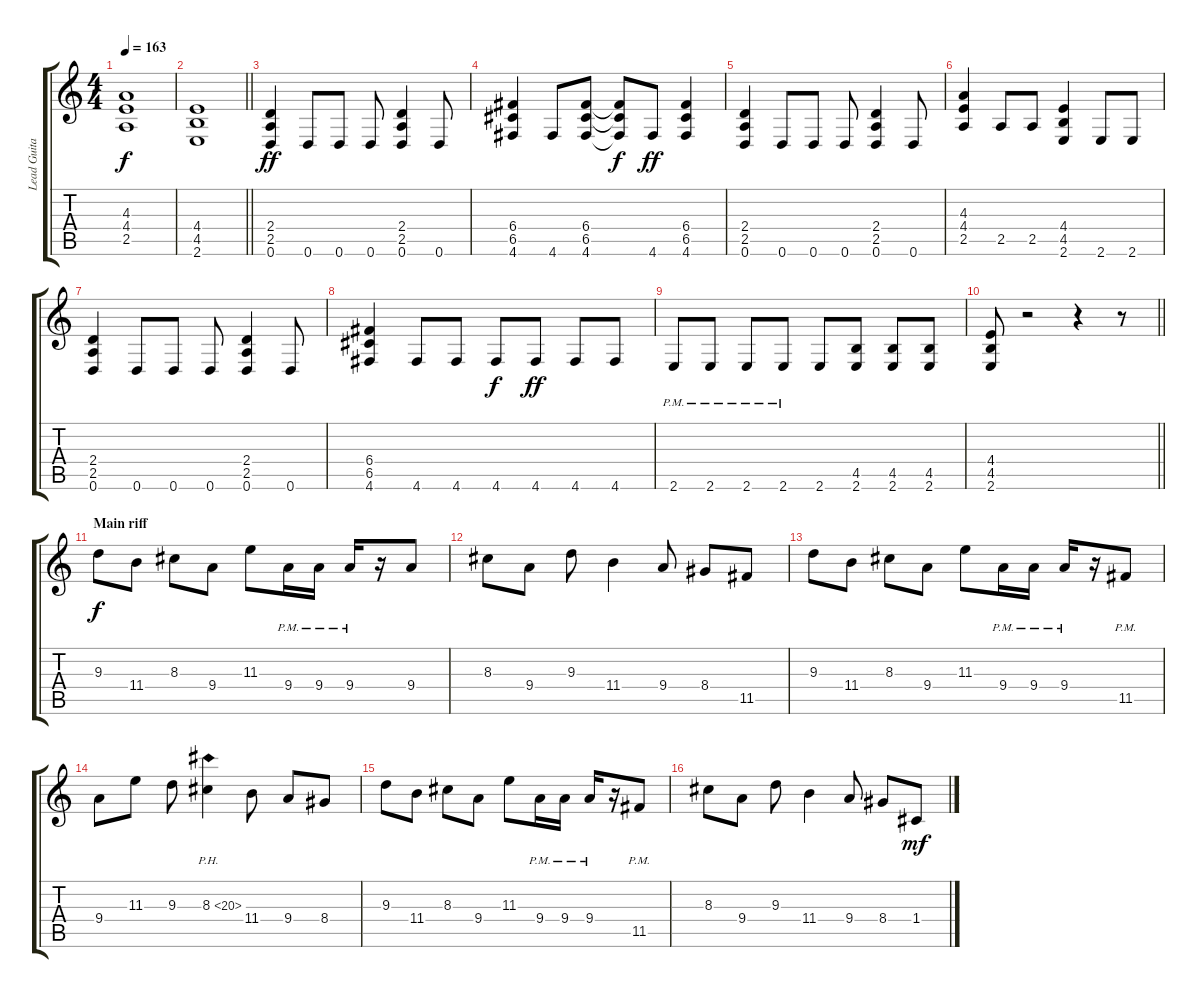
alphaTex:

\track ("Lead Guitar" "Lead Guita") {instrument distortionguitar}
\staff {score tabs}
\tuning (D4 A3 F3 C3 G2 D2) {hide}
\ts (4 4)
\tempo 163
\clef g2
\ks c
(4.3 4.4 2.5).1{dy f} |
\barLineRight lightlight
(4.4 4.5 2.6).1 |
\section ("" "")
(2.4 2.5 0.6).4{dy ff} 0.6.8 0.6.8 0.6.8 (2.4 2.5 0.6).4 0.6.8 |
(6.4 6.5 4.6).4 4.6.8 (6.4 6.5 4.6).8 (6.4{t} 6.5{t} 4.6{t}).8{dy f} 4.6.8{dy ff} (6.4 6.5 4.6).4 |
(2.4 2.5 0.6).4 0.6.8 0.6.8 0.6.8 (2.4 2.5 0.6).4 0.6.8 |
(4.3 4.4 2.5).4 2.5.8 2.5.8 (4.4 4.5 2.6).4 2.6.8 2.6.8 |
(2.4 2.5 0.6).4 0.6.8 0.6.8 0.6.8 (2.4 2.5 0.6).4 0.6.8 |
(6.4 6.5 4.6).4 4.6.8 4.6.8 4.6.8{dy f} 4.6.8{dy ff} 4.6.8 4.6.8 |
2.6{pm}.8 2.6{pm}.8 2.6{pm}.8 2.6{pm}.8 2.6.8 (4.5 2.6).8 (4.5 2.6).8 (4.5 2.6).8 |
\barLineRight lightlight
(4.4 4.5 2.6).8 r.2 r.4 r.8 |
\section ("" "Main riff")
9.3.8{dy f} 11.4.8 8.3.8 9.4.8 11.3.8 9.4{pm}.16 9.4{pm}.16 9.4{pm}.16 r.16 9.4.8 |
8.3.8 9.4.8 9.3.8 11.4.4 9.4.8 8.4.8 11.5.8 |
9.3.8 11.4.8 8.3.8 9.4.8 11.3.8 9.4{pm}.16 9.4{pm}.16 9.4{pm}.16 r.16 11.5{pm}.8 |
9.4.8 11.3.8 9.3.8 8.3{ph 12}.4 11.4.8 9.4.8 8.4.8 |
9.3.8 11.4.8 8.3.8 9.4.8 11.3.8 9.4{pm}.16 9.4{pm}.16 9.4{pm}.16 r.16 11.5{pm}.8 |
8.3.8 9.4.8 9.3.8 11.4.4 9.4.8 8.4.8 1.4.8{dy mf}
